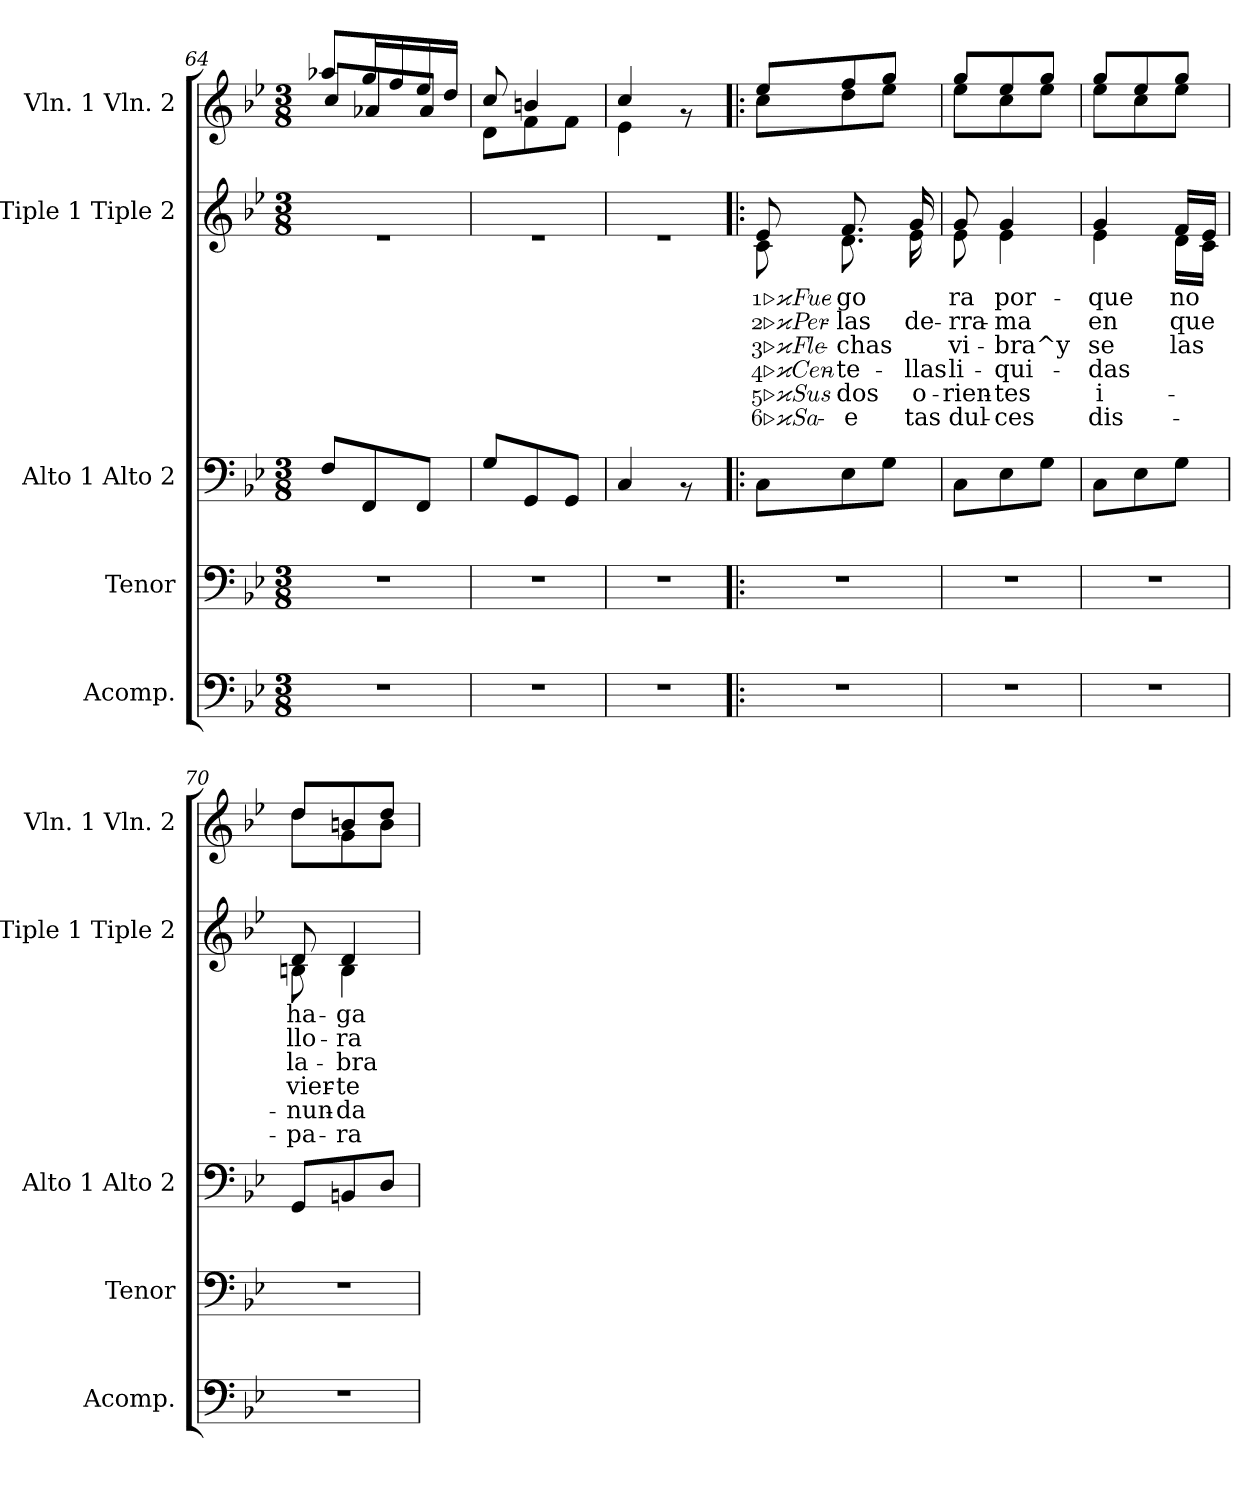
**kern	**kern	**kern	**kern	**text	**text	**text	**text	**text	**text	**kern
*part5	*part4	*part3	*part2	*part2	*part2	*part2	*part2	*part2	*part2	*part1
*staff5	*staff4	*staff3	*staff2	*staff2	*staff2	*staff2	*staff2	*staff2	*staff2	*staff1
*I"Acomp.	*I"Tenor	*I"Alto 1 Alto 2	*I"Tiple 1 Tiple 2	*	*	*	*	*	*	*I"Vln. 1 Vln. 2
*I'Acomp.	*I'Tenor	*I'Alto 1 Alto 2	*I'Tiple 1 Tiple 2	*	*	*	*	*	*	*I'Vln. 1 Vln. 2
*clefF4	*clefF4	*clefF4	*clefG2	*	*	*	*	*	*	*clefG2
*k[b-e-]	*k[b-e-]	*k[b-e-]	*k[b-e-]	*	*	*	*	*	*	*k[b-e-]
*B-:	*B-:	*B-:	*B-:	*	*	*	*	*	*	*B-:
*M3/8	*M3/8	*M3/8	*M3/8	*	*	*	*	*	*	*M3/8
=64	=64	=64	=64	=64	=64	=64	=64	=64	=64	=64
*	*	*	*	*	*	*	*	*	*	*^
4.r	4.r	8F/L	4.re	.	.	.	.	.	.	8aa-X/L	8cc/L
.	.	8FF/	.	.	.	.	.	.	.	16gg/L	8a-/
.	.	.	.	.	.	.	.	.	.	16ff/	.
.	.	8FF/J	.	.	.	.	.	.	.	16ee-/	8a-/J
.	.	.	.	.	.	.	.	.	.	16dd/JJ	.
=65	=65	=65	=65	=65	=65	=65	=65	=65	=65	=65	=65
4.r	4.r	8G/L	4.re	.	.	.	.	.	.	8cc/	8d\L
.	.	8GG/	.	.	.	.	.	.	.	4bn/	8f\
.	.	8GG/J	.	.	.	.	.	.	.	.	8f\J
=66	=66	=66	=66	=66	=66	=66	=66	=66	=66	=66	=66
4.r	4.r	4C/	4.re	.	.	.	.	.	.	4cc/	4e-\
.	.	8rAA	.	.	.	.	.	.	.	8rf	8ryy
!!LO:PB:g=z	!!
=67!|:	=67!|:	=67!|:	=67!|:	=67!|:	=67!|:	=67!|:	=67!|:	=67!|:	=67!|:	=67!|:	=67!|:
*	*	*	*^	*	*	*	*	*	*	*	*
!	!	!	!	!	!LO:LY:b	!LO:LY:b	!LO:LY:b	!LO:LY:b	!LO:LY:b	!LO:LY:b	!	!
4.r	4.r	8C\L	8e-/	8c\	1.Fue-	2.Per-	3.Fle-	4.Cen-	5.Sus	6.Sa-	8ee-/L	8cc\L
!	!	!	!	!	!LO:LY:b	!LO:LY:b	!LO:LY:b	!LO:LY:b	!LO:LY:b	!LO:LY:b	!	!
.	.	8E-\	8.f/	8.d\	-go	-las	-chas	-te-	dos	-e	8ff/	8dd\
.	.	8G\J	.	.	.	.	.	.	.	.	8gg/J	8ee-\J
!	!	!	!	!	!	!LO:LY:b	!	!LO:LY:b	!LO:LY:b	!LO:LY:b	!	!
.	.	.	16g/	16e-\	.	de-	.	-llas	o-	tas	.	.
=68	=68	=68	=68	=68	=68	=68	=68	=68	=68	=68	=68	=68
!	!	!	!	!	!LO:LY:b	!LO:LY:b	!LO:LY:b	!LO:LY:b	!LO:LY:b	!LO:LY:b	!	!
4.r	4.r	8C\L	8g/	8e-\	-ra	-rra-	vi-	li-	-rien-	dul-	8gg/L	8ee-\L
!	!	!	!	!	!LO:LY:b	!LO:LY:b	!LO:LY:b	!LO:LY:b	!LO:LY:b	!LO:LY:b	!	!
.	.	8E-\	4g/	4e-\	por-	-ma	-bra^y	-qui-	-tes	-ces	8ee-/	8cc\
.	.	8G\J	.	.	.	.	.	.	.	.	8gg/J	8ee-\J
=69	=69	=69	=69	=69	=69	=69	=69	=69	=69	=69	=69	=69
!	!	!	!	!	!LO:LY:b	!LO:LY:b	!LO:LY:b	!LO:LY:b	!LO:LY:b	!LO:LY:b	!	!
4.r	4.r	8C\L	4g/	4e-\	-que	en	se	-das	i-	dis-	8gg/L	8ee-\L
.	.	8E-\	.	.	.	.	.	.	.	.	8ee-/	8cc\
!	!	!	!	!	!LO:LY:b	!LO:LY:b	!LO:LY:b	!	!	!	!	!
.	.	8G\J	16f/LL	16d\LL	no	que	las	.	.	.	8gg/J	8ee-\J
.	.	.	16e-/JJ	16c\JJ	.	.	.	.	.	.	.	.
=70	=70	=70	=70	=70	=70	=70	=70	=70	=70	=70	=70	=70
!	!	!	!	!	!LO:LY:b	!LO:LY:b	!LO:LY:b	!LO:LY:b	!LO:LY:b	!LO:LY:b	!	!
4.r	4.r	8GG/L	8d/	8Bn\	ha-	llo-	la-	vier-	-nun-	-pa-	8dd/L	8dd\L
!	!	!	!	!	!LO:LY:b	!LO:LY:b	!LO:LY:b	!LO:LY:b	!LO:LY:b	!LO:LY:b	!	!
.	.	8BBn/	4d/	4B\	-ga	-ra	-bra	-te	-da	-ra	8bn/	8g\
.	.	8D/J	.	.	.	.	.	.	.	.	8dd/J	8b\J
*	*	*	*v	*v	*	*	*	*	*	*	*	*
*	*	*	*	*	*	*	*	*	*	*v	*v
=	=	=	=	=	=	=	=	=	=	=
*-	*-	*-	*-	*-	*-	*-	*-	*-	*-	*-
